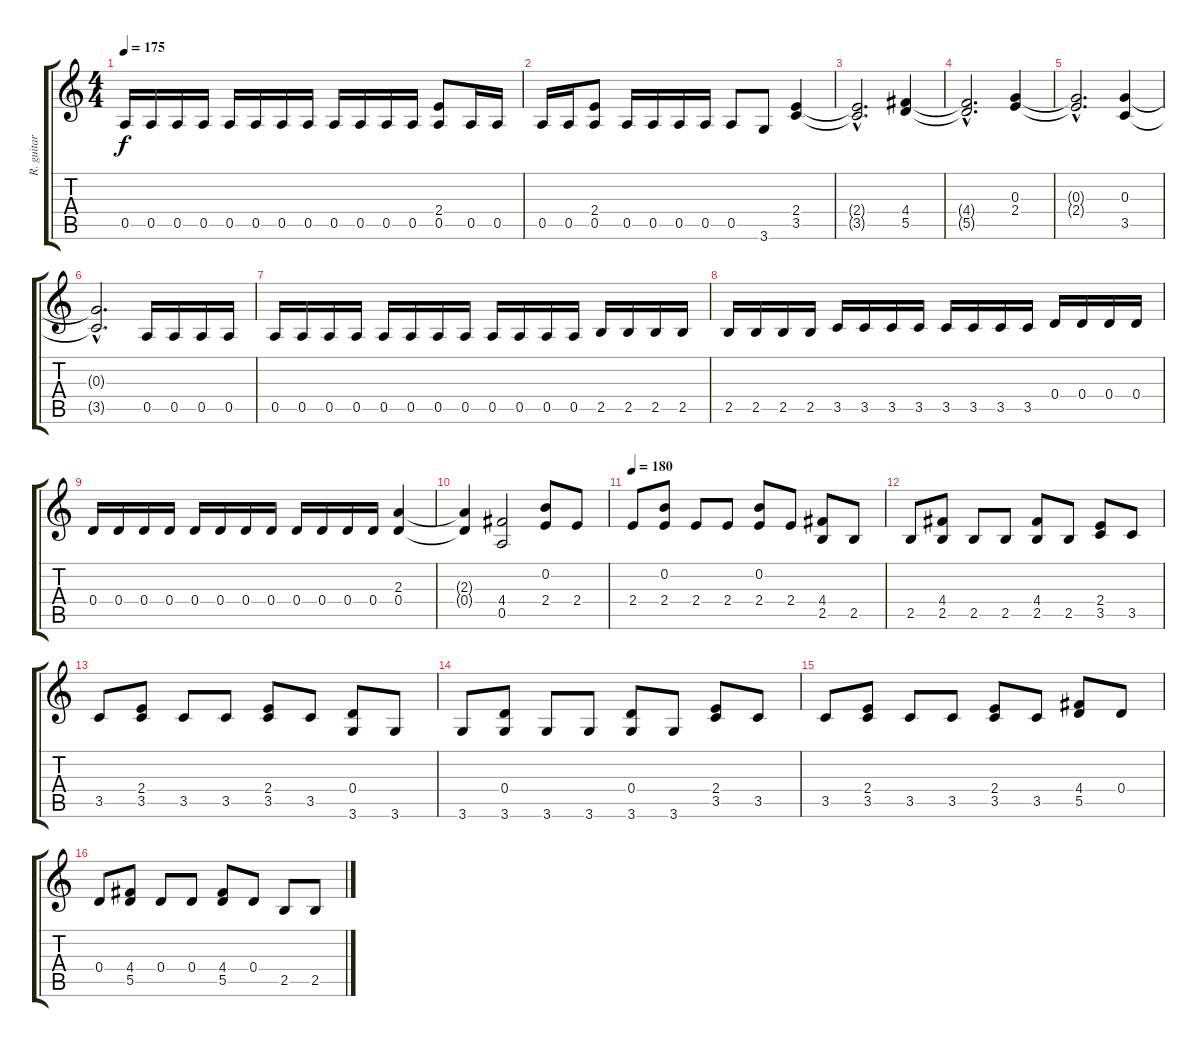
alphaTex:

\track ("R. guitar" "R. guitar") {instrument overdrivenguitar}
\staff {score tabs}
\tuning (E4 B3 G3 D3 A2 E2) {hide}
\ts (4 4)
\tempo 175
\clef g2
\ks c
0.5.16{dy f} 0.5.16 0.5.16 0.5.16 0.5.16 0.5.16 0.5.16 0.5.16 0.5.16 0.5.16 0.5.16 0.5.16 (2.4 0.5).8 0.5.16 0.5.16 |
0.5.16 0.5.16 (2.4 0.5).8 0.5.16 0.5.16 0.5.16 0.5.16 0.5.8 3.6.8 (2.4 3.5).4 |
(2.4{hac t} 3.5{hac t}).2{d} (4.4 5.5).4 |
(4.4{hac t} 5.5{hac t}).2{d} (0.3 2.4).4 |
(0.3{hac t} 2.4{hac t}).2{d} (0.3 3.5).4 |
(0.3{hac t} 3.5{hac t}).2{d} 0.5.16 0.5.16 0.5.16 0.5.16 |
0.5.16 0.5.16 0.5.16 0.5.16 0.5.16 0.5.16 0.5.16 0.5.16 0.5.16 0.5.16 0.5.16 0.5.16 2.5.16 2.5.16 2.5.16 2.5.16 |
2.5.16 2.5.16 2.5.16 2.5.16 3.5.16 3.5.16 3.5.16 3.5.16 3.5.16 3.5.16 3.5.16 3.5.16 0.4.16 0.4.16 0.4.16 0.4.16 |
0.4.16 0.4.16 0.4.16 0.4.16 0.4.16 0.4.16 0.4.16 0.4.16 0.4.16 0.4.16 0.4.16 0.4.16 (2.3 0.4).4 |
(2.3{t} 0.4{t}).4 (4.4 0.5).2 (0.2 2.4).8 2.4.8 |
\tempo 180
2.4.8 (0.2 2.4).8 2.4.8 2.4.8 (0.2 2.4).8 2.4.8 (4.4 2.5).8 2.5.8 |
2.5.8 (4.4 2.5).8 2.5.8 2.5.8 (4.4 2.5).8 2.5.8 (2.4 3.5).8 3.5.8 |
3.5.8 (2.4 3.5).8 3.5.8 3.5.8 (2.4 3.5).8 3.5.8 (0.4 3.6).8 3.6.8 |
3.6.8 (0.4 3.6).8 3.6.8 3.6.8 (0.4 3.6).8 3.6.8 (2.4 3.5).8 3.5.8 |
3.5.8 (2.4 3.5).8 3.5.8 3.5.8 (2.4 3.5).8 3.5.8 (4.4 5.5).8 0.4.8 |
0.4.8 (4.4 5.5).8 0.4.8 0.4.8 (4.4 5.5).8 0.4.8 2.5.8 2.5.8
